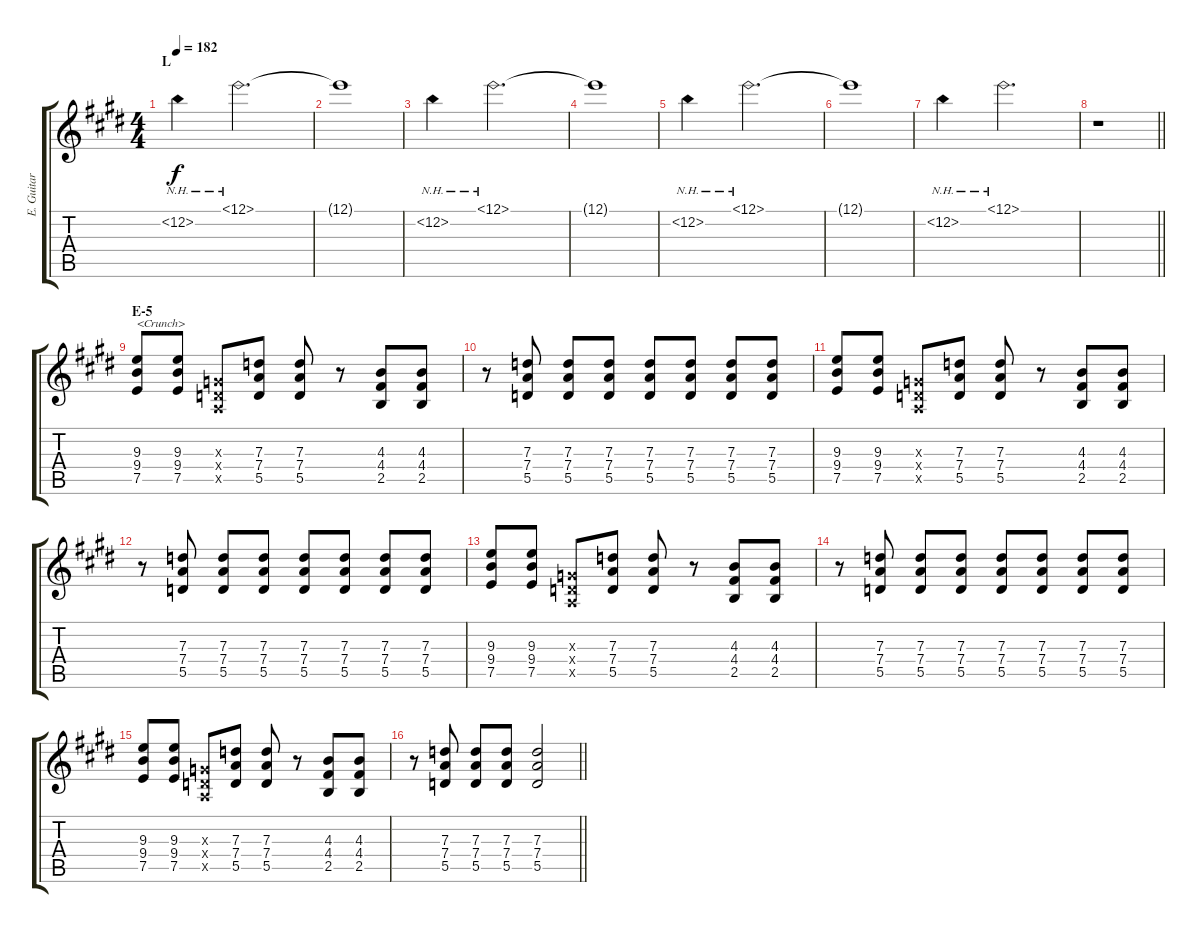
\track ("E. Guitar" "E. Guitar") {instrument electricguitarclean}
\staff {score tabs}
\tuning (E4 B3 G3 D3 A2 E2) {hide}
\ts (4 4)
\section ("" "L")
\tempo 182
\clef g2
\ks e
12.2{nh}.4{dy f} 12.1{nh}.2{d} |
12.1{t}.1 |
12.2{nh}.4 12.1{nh}.2{d} |
12.1{t}.1 |
12.2{nh}.4 12.1{nh}.2{d} |
12.1{t}.1 |
12.2{nh}.4 12.1{nh}.2{d} |
\barLineRight lightlight
r.1 |
\section ("" "E-5")
(9.3 9.4 7.5).8{txt "<Crunch>" instrument overdrivenguitar} (9.3 9.4 7.5).8 (0.3{x} 0.4{x} 0.5{x}).8 (7.3 7.4 5.5).8 (7.3 7.4 5.5).8 r.8 (4.3 4.4 2.5).8 (4.3 4.4 2.5).8 |
r.8 (7.3 7.4 5.5).8 (7.3 7.4 5.5).8 (7.3 7.4 5.5).8 (7.3 7.4 5.5).8 (7.3 7.4 5.5).8 (7.3 7.4 5.5).8 (7.3 7.4 5.5).8 |
(9.3 9.4 7.5).8 (9.3 9.4 7.5).8 (0.3{x} 0.4{x} 0.5{x}).8 (7.3 7.4 5.5).8 (7.3 7.4 5.5).8 r.8 (4.3 4.4 2.5).8 (4.3 4.4 2.5).8 |
r.8 (7.3 7.4 5.5).8 (7.3 7.4 5.5).8 (7.3 7.4 5.5).8 (7.3 7.4 5.5).8 (7.3 7.4 5.5).8 (7.3 7.4 5.5).8 (7.3 7.4 5.5).8 |
(9.3 9.4 7.5).8 (9.3 9.4 7.5).8 (0.3{x} 0.4{x} 0.5{x}).8 (7.3 7.4 5.5).8 (7.3 7.4 5.5).8 r.8 (4.3 4.4 2.5).8 (4.3 4.4 2.5).8 |
r.8 (7.3 7.4 5.5).8 (7.3 7.4 5.5).8 (7.3 7.4 5.5).8 (7.3 7.4 5.5).8 (7.3 7.4 5.5).8 (7.3 7.4 5.5).8 (7.3 7.4 5.5).8 |
(9.3 9.4 7.5).8 (9.3 9.4 7.5).8 (0.3{x} 0.4{x} 0.5{x}).8 (7.3 7.4 5.5).8 (7.3 7.4 5.5).8 r.8 (4.3 4.4 2.5).8 (4.3 4.4 2.5).8 |
\barLineRight lightlight
r.8 (7.3 7.4 5.5).8 (7.3 7.4 5.5).8 (7.3 7.4 5.5).8 (7.3 7.4 5.5).2
